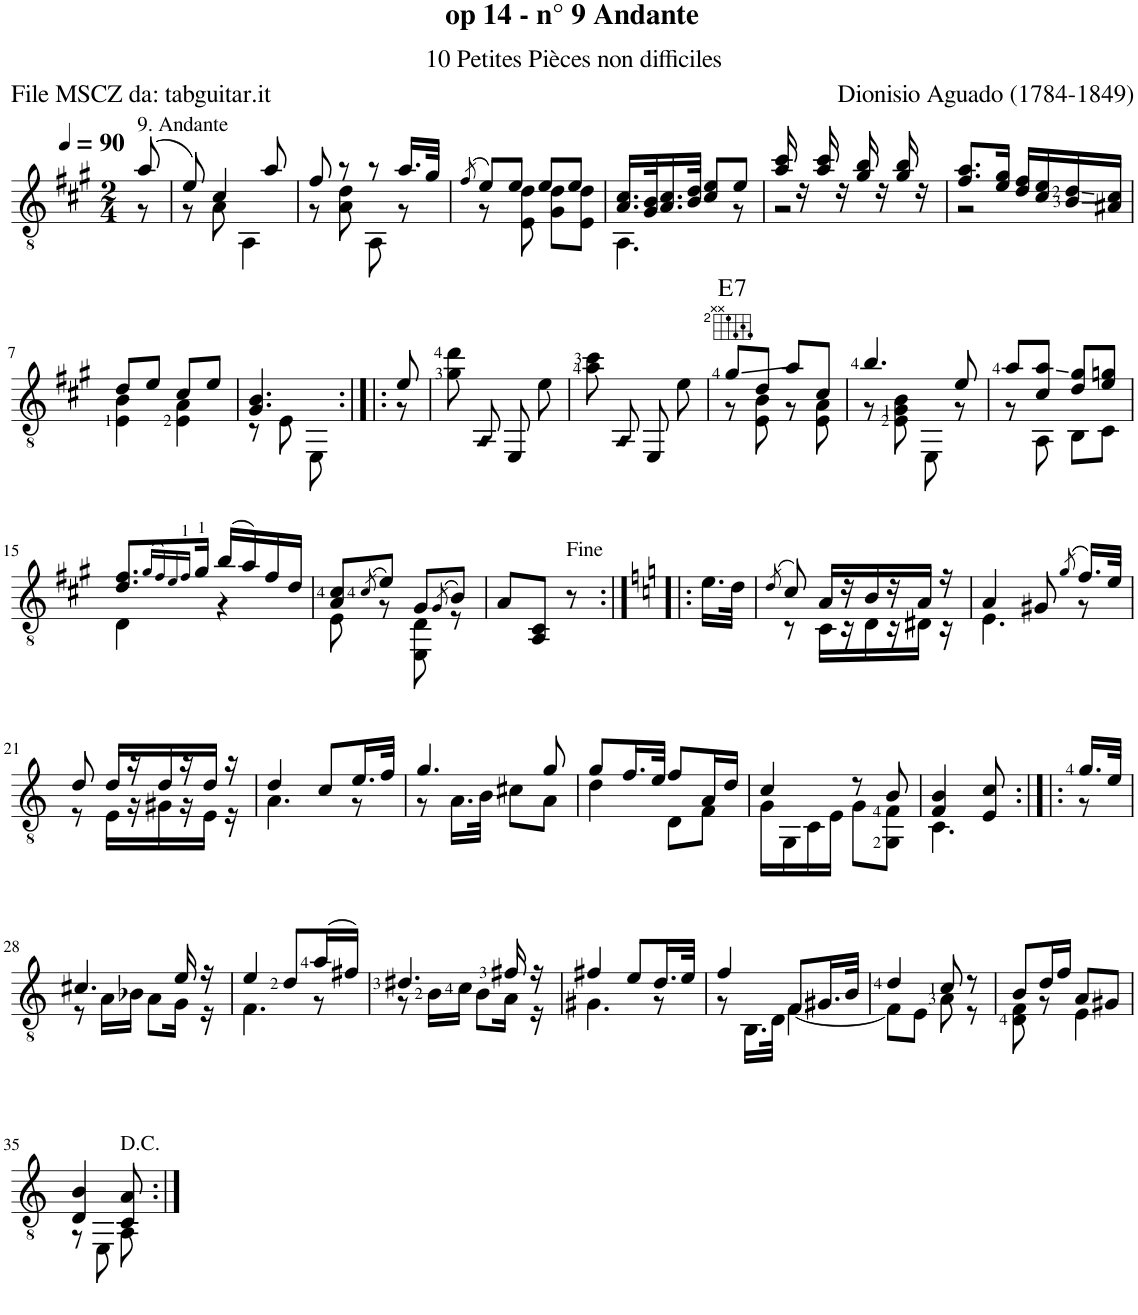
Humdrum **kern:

**kern	**harte
*part1	*part1
*staff1	*
*I"Guitar	*
*I'Guit.	*
*clefGv2	*
*k[f#c#g#]	*
*M2/4	*
*MM90	*
=	=
*^	*
!LO:TX:a:t=9. Andante	!	!
(8a/	8r	.
=1	=1	=1
8e/)	8r	.
4c#/	8A\	.
.	4AA\	.
8a/	.	.
=2	=2	=2
8f#/	8r	.
8r	8A\ 8d\	.
8r	8AA\	.
16.a/LL	8r	.
32g#/JJk	.	.
=3	=3	=3
(8qf#/	.	.
8e/L)	8r	.
8e/J	8E\ 8d\	.
8e/L	8G#\ 8d\L	.
8e/J	8E\ 8d\J	.
=4	=4	=4
16.A/ 16.c#/LL	4.AA\	.
32G#/ 32B/K	.	.
16.A/ 16.c#/	.	.
32B/ 32d/JJk	.	.
8c#/ 8e/L	.	.
8e/J	8r	.
=5	=5	=5
16a/ 16cc#/	2r	.
16r	.	.
16a/ 16cc#/	.	.
16r	.	.
16g#/ 16b/	.	.
16r	.	.
16g#/ 16b/	.	.
16r	.	.
=6	=6	=6
8.f#/ 8.a/L	2r	.
16e/ 16g#/Jk	.	.
16d/ 16f#/LL	.	.
16c#/ 16e/	.	.
16B/ 16d/	.	.
16A#X/ 16c#/JJ	.	.
!!LO:LB:g=z	!!
=7	=7	=7
8d/L	4E\ 4B\	.
8e/J	.	.
8c#/L	4E\ 4A\	.
8e/J	.	.
=8	=8	=8
4.G#/ 4.B/	8r	.
.	8E\	.
.	8EE\	.
=9:|!|:	=9:|!|:	=9:|!|:
8e/	8r	.
*v	*v	*
=10	=10
8g#\ 8dd\	.
!LO:N:head=diamond	!
8AA/	.
8EE/	.
8e\	.
=11	=11
8a\ 8cc#\	.
!LO:N:head=diamond	!
8AA/	.
8EE/	.
8e\	.
=12	=12
*^	*
!	!	!LO:H:kt=7
8g#/L	8r	E:7
8d/J	8E\ 8B\	.
8a/L	8r	.
8c#/J	8E\ 8A\	.
=13	=13	=13
4.b/	8r	.
.	8E\ 8G#\ 8B\	.
.	8EE\	.
8e/	8r	.
=14	=14	=14
8a/L	8r	.
8c#/ 8a/J	8AA\	.
8d/ 8g#/L	8BB\L	.
8e/ 8gn/J	8C#\J	.
!!LO:LB:g=z	!!
=15	=15	=15
8.d/ 8.f#/L	4D\	.
(16qg#/LL	.	.
16qf#/)	.	.
16qe/	.	.
16qf#/JJ	.	.
16g#/Jk	.	.
(16b/LL	4r	.
16a/)	.	.
16f#/	.	.
16d/JJ	.	.
=16	=16	=16
8A/ 8c#/L	8E\	.
(8qc#/	.	.
8e/J)	8r	.
8G#/L	8EE\ 8D\	.
(8qG#/	.	.
8B/J)	8r	.
*v	*v	*
=17	=17
8A/L	.
8AA/ 8C#/J	.
8r	.
=18:|!|:	=18:|!|:
*k[]	*
16.e\LL	.
32d\JJk	.
=19	=19
(8qd/	.
*^	*
8c/)	8r	.
16A/LL	16C\LL	.
16r	16r	.
16B/	16D\	.
16r	16r	.
16A/JJ	16D#X\JJ	.
16r	16r	.
=20	=20	=20
4A/	4.E\	.
8G#X/	.	.
(8qg/	.	.
16.f/LL)	8r	.
32e/JJk	.	.
!!LO:LB:g=z	!!
=21	=21	=21
8d/	8r	.
16d/LL	16E\LL	.
16r	16r	.
16d/	16G#X\	.
16r	16r	.
16d/JJ	16E\JJ	.
16r	16r	.
=22	=22	=22
4d/	4.A\	.
8c/L	.	.
16.e/L	8r	.
32f/JJk	.	.
=23	=23	=23
4.g/	8r	.
.	16.A\LL	.
.	32B\JJk	.
.	8c#X\L	.
8g/	8A\J	.
=24	=24	=24
8g/L	4d\	.
16.f/L	.	.
32e/JJk	.	.
8f/L	8D\L	.
16A/L	8F\J	.
16d/JJ	.	.
=25	=25	=25
4c/	16G\LL	.
.	16GG\	.
.	16C\	.
.	16E\JJ	.
8r	8G\L	.
8B/	8GG\ 8F\J	.
=26	=26	=26
4F/ 4B/	4.C\	.
8E/ 8c/	.	.
=27:|!|:	=27:|!|:	=27:|!|:
16.g/LL	8r	.
32e/JJk	.	.
!!LO:LB:g=z	!!
=28	=28	=28
4.c#X/	8r	.
.	16A\LL	.
.	16B-X\JJ	.
.	8A\L	.
16e/	16G\Jk	.
16r	16r	.
=29	=29	=29
4e/	4.F\	.
8d/L	.	.
(16a/L	8r	.
16f#X/JJ)	.	.
=30	=30	=30
4.d#X/	8r	.
.	16B\LL	.
.	16c\JJ	.
.	8B\L	.
16f#X/	16A\Jk	.
16r	16r	.
=31	=31	=31
4f#X/	4.G#X\	.
8e/L	.	.
16.d/L	8r	.
32e/JJk	.	.
=32	=32	=32
4f/	8r	.
.	16.BB\LL	.
.	32D\JJk	.
8F/L	[4F\	.
16.G#X/L	.	.
32B/JJk	.	.
=33	=33	=33
4d/	8F\L]	.
.	8E\J	.
8c/	8A\	.
8r	8r	.
=34	=34	=34
8B/L	8D\ 8F\	.
16d/L	8r	.
16f/JJ	.	.
8A/L	4E\	.
8G#X/J	.	.
!!LO:LB:g=z	!!
=35	=35	=35
4D/ 4B/	8r	.
.	8EE\	.
8C/ 8A/	8AA\	.
*v	*v	*
=:|!	=:|!
*-	*-
